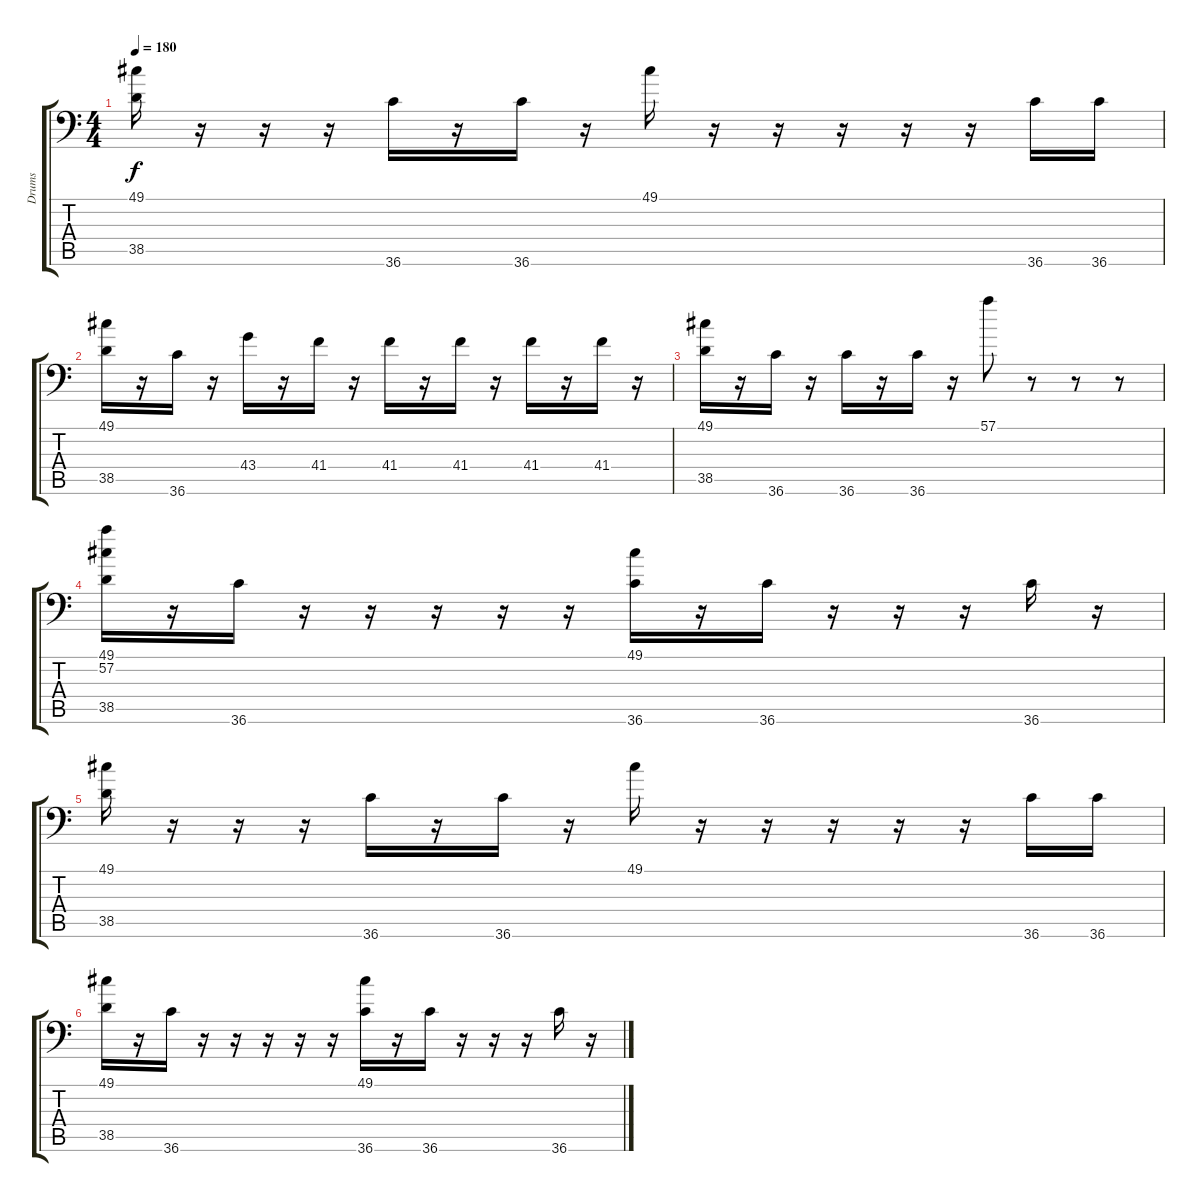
\track ("Drums" "Drums") {instrument acousticgrandpiano}
\staff {score tabs}
\tuning (C-1 C-1 C-1 C-1 C-1 C-1) {hide}
\ts (4 4)
\tempo 180
\clef f4
\ks c
(49.1 38.5).16{dy f} r.16 r.16 r.16 36.6.16 r.16 36.6.16 r.16 49.1.16 r.16 r.16 r.16 r.16 r.16 36.6.16 36.6.16 |
(49.1 38.5).16 r.16 36.6.16 r.16 43.4.16 r.16 41.4.16 r.16 41.4.16 r.16 41.4.16 r.16 41.4.16 r.16 41.4.16 r.16 |
(49.1 38.5).16 r.16 36.6.16 r.16 36.6.16 r.16 36.6.16 r.16 57.1.8 r.8 r.8 r.8 |
(49.1 57.2 38.5).16 r.16 36.6.16 r.16 r.16 r.16 r.16 r.16 (49.1 36.6).16 r.16 36.6.16 r.16 r.16 r.16 36.6.16 r.16 |
(49.1 38.5).16 r.16 r.16 r.16 36.6.16 r.16 36.6.16 r.16 49.1.16 r.16 r.16 r.16 r.16 r.16 36.6.16 36.6.16 |
(49.1 38.5).16 r.16 36.6.16 r.16 r.16 r.16 r.16 r.16 (49.1 36.6).16 r.16 36.6.16 r.16 r.16 r.16 36.6.16 r.16
